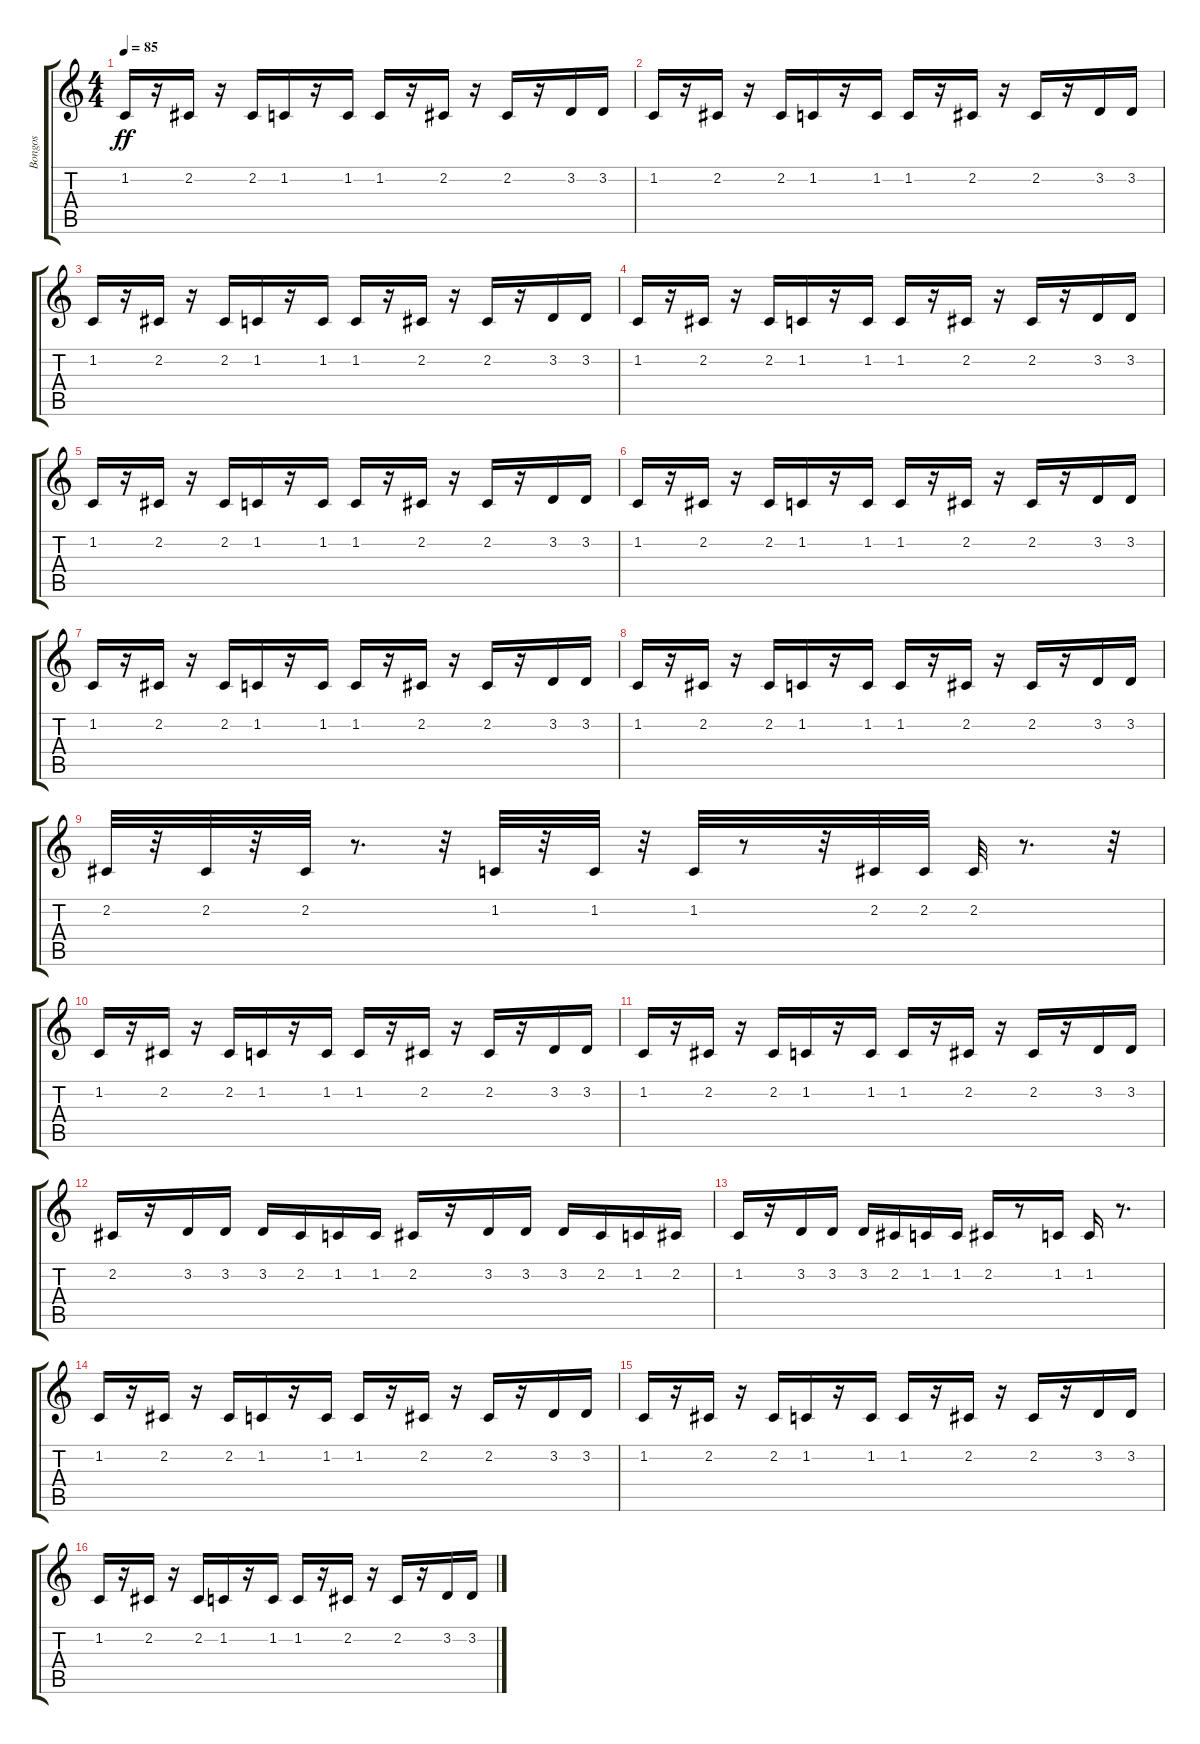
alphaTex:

\track ("Bongos" "Bongos") {instrument taikodrum}
\staff {score tabs}
\tuning (E4 B3 G3 D3 A2 E2) {hide}
\ts (4 4)
\tempo 85
\clef g2
\ks c
1.2.16{dy ff} r.16 2.2.16 r.16 2.2.16 1.2.16 r.16 1.2.16 1.2.16 r.16 2.2.16 r.16 2.2.16 r.16 3.2.16 3.2.16 |
1.2.16 r.16 2.2.16 r.16 2.2.16 1.2.16 r.16 1.2.16 1.2.16 r.16 2.2.16 r.16 2.2.16 r.16 3.2.16 3.2.16 |
1.2.16 r.16 2.2.16 r.16 2.2.16 1.2.16 r.16 1.2.16 1.2.16 r.16 2.2.16 r.16 2.2.16 r.16 3.2.16 3.2.16 |
1.2.16 r.16 2.2.16 r.16 2.2.16 1.2.16 r.16 1.2.16 1.2.16 r.16 2.2.16 r.16 2.2.16 r.16 3.2.16 3.2.16 |
1.2.16 r.16 2.2.16 r.16 2.2.16 1.2.16 r.16 1.2.16 1.2.16 r.16 2.2.16 r.16 2.2.16 r.16 3.2.16 3.2.16 |
1.2.16 r.16 2.2.16 r.16 2.2.16 1.2.16 r.16 1.2.16 1.2.16 r.16 2.2.16 r.16 2.2.16 r.16 3.2.16 3.2.16 |
1.2.16 r.16 2.2.16 r.16 2.2.16 1.2.16 r.16 1.2.16 1.2.16 r.16 2.2.16 r.16 2.2.16 r.16 3.2.16 3.2.16 |
1.2.16 r.16 2.2.16 r.16 2.2.16 1.2.16 r.16 1.2.16 1.2.16 r.16 2.2.16 r.16 2.2.16 r.16 3.2.16 3.2.16 |
2.2.32 r.32 2.2.32 r.32 2.2.32 r.8{d} r.32 1.2.32 r.32 1.2.32 r.32 1.2.32 r.8 r.32 2.2.32 2.2.32 2.2.32 r.8{d} r.32 |
1.2.16 r.16 2.2.16 r.16 2.2.16 1.2.16 r.16 1.2.16 1.2.16 r.16 2.2.16 r.16 2.2.16 r.16 3.2.16 3.2.16 |
1.2.16 r.16 2.2.16 r.16 2.2.16 1.2.16 r.16 1.2.16 1.2.16 r.16 2.2.16 r.16 2.2.16 r.16 3.2.16 3.2.16 |
2.2.16 r.16 3.2.16 3.2.16 3.2.16 2.2.16 1.2.16 1.2.16 2.2.16 r.16 3.2.16 3.2.16 3.2.16 2.2.16 1.2.16 2.2.16 |
1.2.16 r.16 3.2.16 3.2.16 3.2.16 2.2.16 1.2.16 1.2.16 2.2.16 r.8 1.2.16 1.2.16 r.8{d} |
1.2.16 r.16 2.2.16 r.16 2.2.16 1.2.16 r.16 1.2.16 1.2.16 r.16 2.2.16 r.16 2.2.16 r.16 3.2.16 3.2.16 |
1.2.16 r.16 2.2.16 r.16 2.2.16 1.2.16 r.16 1.2.16 1.2.16 r.16 2.2.16 r.16 2.2.16 r.16 3.2.16 3.2.16 |
1.2.16 r.16 2.2.16 r.16 2.2.16 1.2.16 r.16 1.2.16 1.2.16 r.16 2.2.16 r.16 2.2.16 r.16 3.2.16 3.2.16
